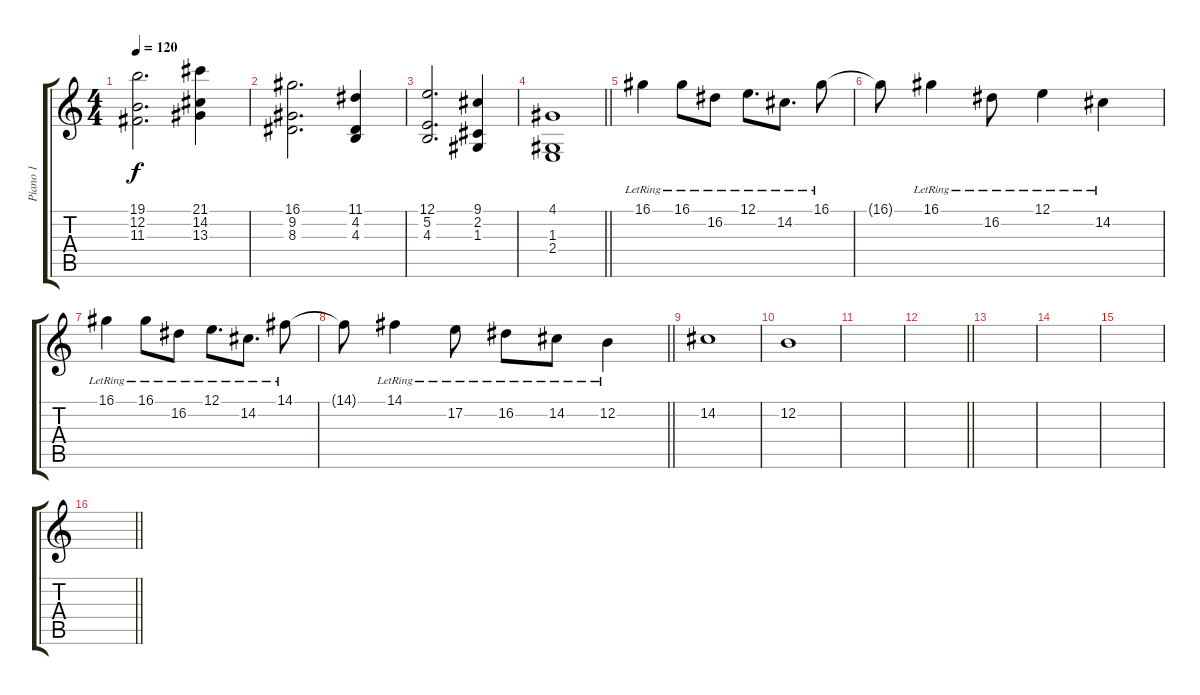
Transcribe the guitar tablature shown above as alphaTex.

\track ("Piano 1" "Piano 1") {instrument honkytonkpiano}
\staff {score tabs}
\tuning (E4 B3 G3 D3 A2 E2) {hide}
\ts (4 4)
\tempo 120
\clef g2
\ks c
(19.1 12.2 11.3).2{d dy f} (21.1 14.2 13.3).4 |
(16.1 9.2 8.3).2{d} (11.1 4.2 4.3).4 |
(12.1 5.2 4.3).2{d} (9.1 2.2 1.3).4 |
\barLineRight lightlight
(4.1 1.3 2.4).1 |
16.1{lr}.4{instrument honkytonkpiano} 16.1{lr}.8 16.2{lr}.8 12.1{lr}.8{d} 14.2{lr}.8{d} 16.1{lr}.8 |
16.1{t}.8 16.1{lr}.4 16.2{lr}.8 12.1{lr}.4 14.2{lr}.4 |
16.1{lr}.4 16.1{lr}.8 16.2{lr}.8 12.1{lr}.8{d} 14.2{lr}.8{d} 14.1{lr}.8 |
\barLineRight lightlight
14.1{t}.8 14.1{lr}.4 17.2{lr}.8 16.2{lr}.8 14.2{lr}.8 12.2{lr}.4 |
14.2.1 |
12.2.1 |
|
\barLineRight lightlight
|
|
|
|
\barLineRight lightlight
